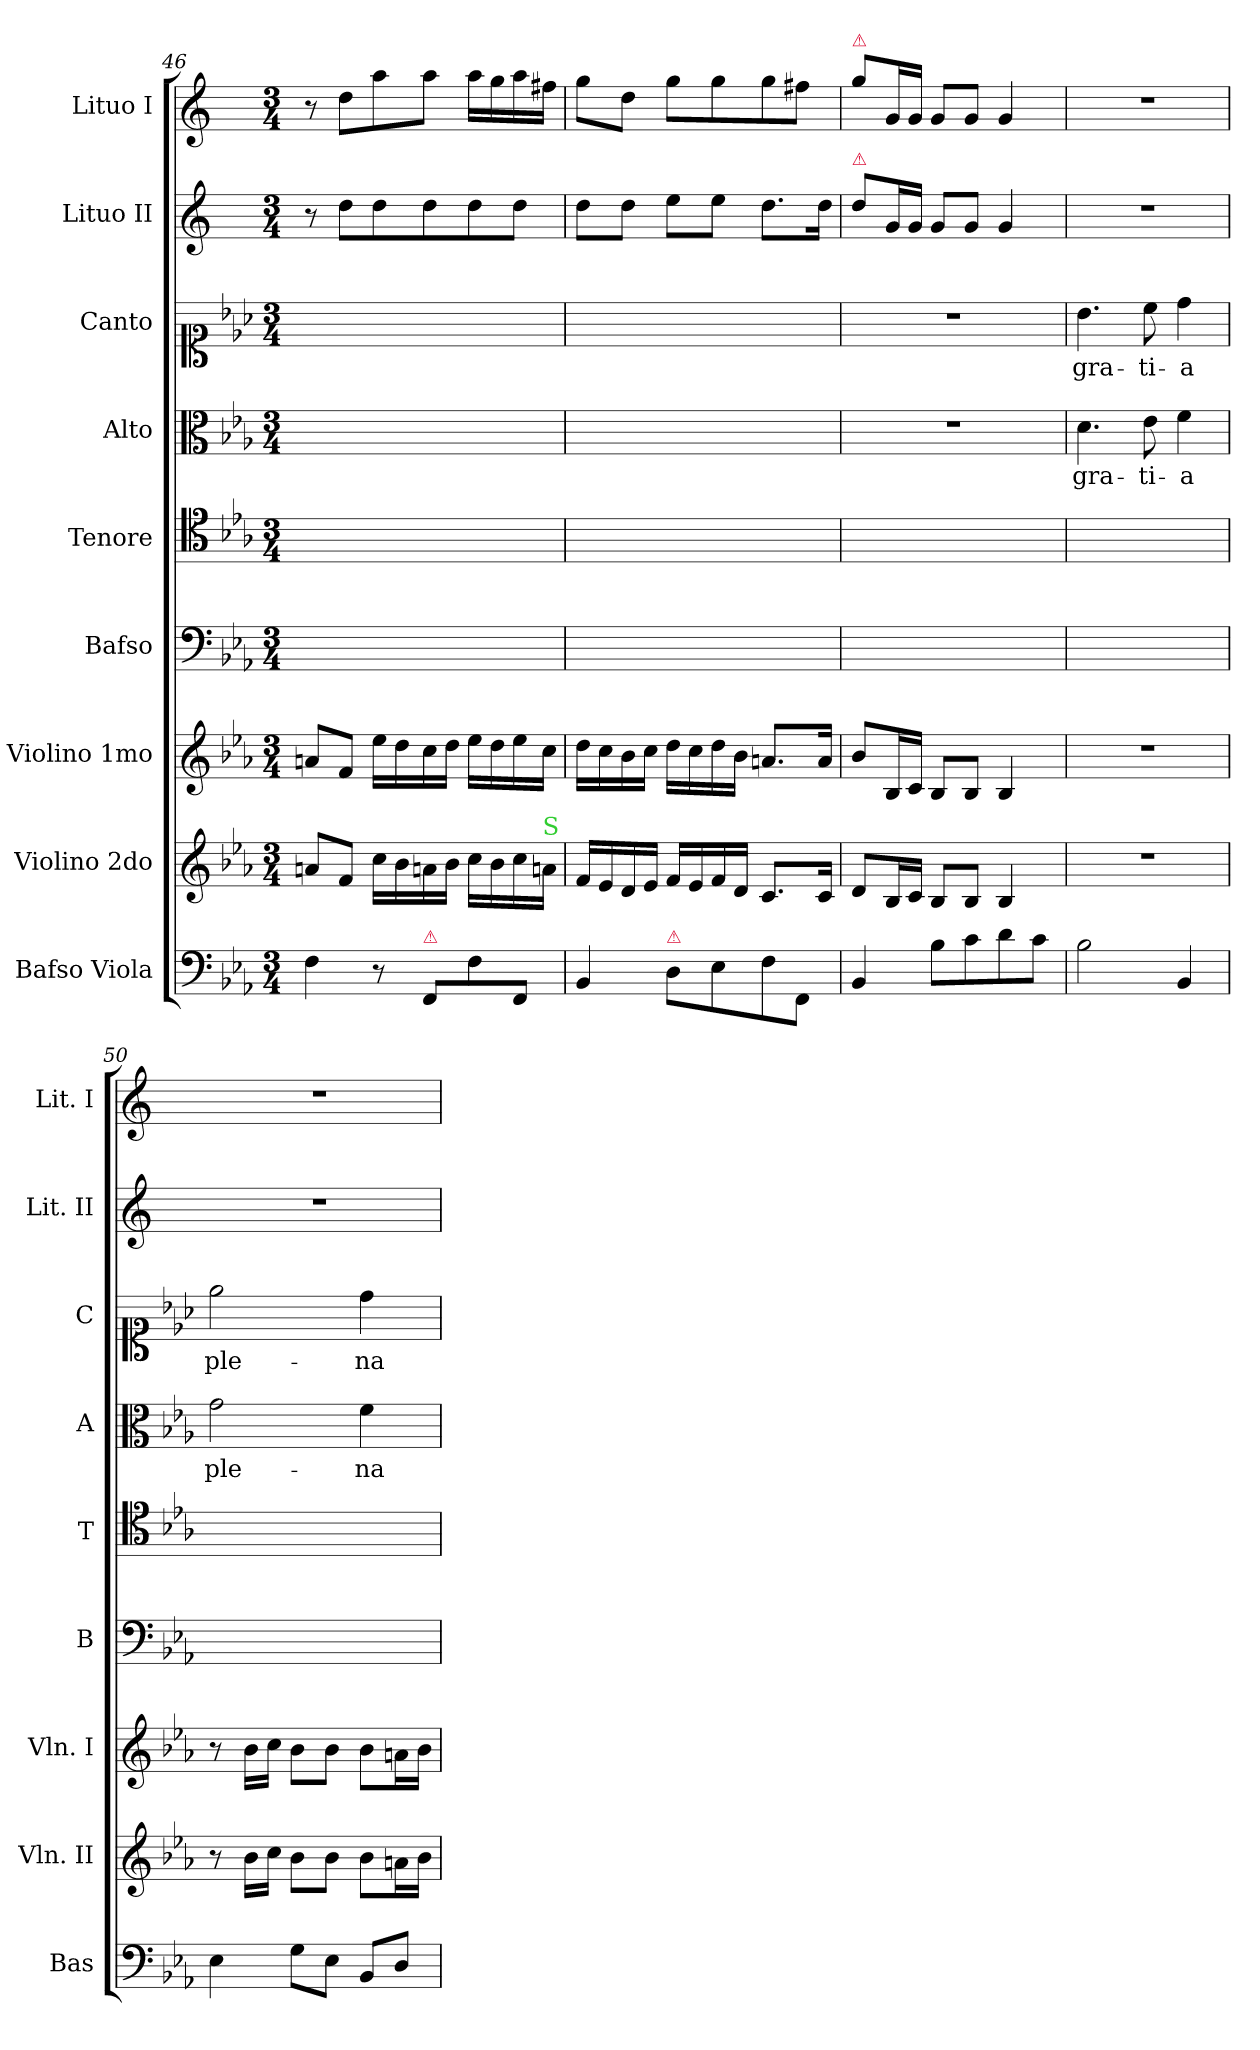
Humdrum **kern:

**kern	**kern	**kern	**kern	**kern	**kern	**text	**kern	**text	**kern	**kern
*part9	*part8	*part7	*part6	*part5	*part4	*part4	*part3	*part3	*part2	*part1
*staff9	*staff8	*staff7	*staff6	*staff5	*staff4	*staff4	*staff3	*staff3	*staff2	*staff1
*I"Bafso Viola	*I"Violino 2do	*I"Violino 1mo	*I"Bafso	*I"Tenore	*I"Alto	*	*I"Canto	*	*I"Lituo II	*I"Lituo I
*I'Bas	*I'Vln. II	*I'Vln. I	*I'B	*I'T	*I'A	*	*I'C	*	*I'Lit. II	*I'Lit. I
*clefF4	*clefG2	*clefG2	*clefF4	*clefC4	*clefC3	*	*clefC1	*	*clefG2	*clefG2
*	*	*	*	*	*	*	*	*	*ITrd-2c-3	*ITrd-2c-3
*k[b-e-a-]	*k[b-e-a-]	*k[b-e-a-]	*k[b-e-a-]	*k[b-e-a-]	*k[b-e-a-]	*	*k[b-e-a-]	*	*k[b-e-a-]	*k[b-e-a-]
*M3/4	*M3/4	*M3/4	*M3/4	*M3/4	*M3/4	*	*M3/4	*	*M3/4	*M3/4
=46	=46	=46	=46	=46	=46	=46	=46	=46	=46	=46
4F\	8an/L	8an/L	2.ryy	2.ryy	2.ryy	.	2.ryy	.	8r	8r
.	8f/J	8f/J	.	.	.	.	.	.	8ff\L	8ff\L
8r	16cc\LL	16ee-\LL	.	.	.	.	.	.	8ff\	8ccc\
.	16b-\	16dd\	.	.	.	.	.	.	.	.
!LO:TX:a:color=crimson:t=⚠	!	!	!	!	!	!	!	!	!	!
8FF/L	16an\	16cc\	.	.	.	.	.	.	8ff\	8ccc\J
.	16b-\JJ	16dd\JJ	.	.	.	.	.	.	.	.
8F\	16cc\LL	16ee-\LL	.	.	.	.	.	.	8ff\	16ccc\LL
.	16b-\	16dd\	.	.	.	.	.	.	.	16bb-\
8FF/J	16cc\	16ee-\	.	.	.	.	.	.	8ff\J	16ccc\
!	!LO:TX:a:color=limegreen:t=S	!	!	!	!	!	!	!	!	!
.	16an\JJ	16cc\JJ	.	.	.	.	.	.	.	16aan\JJ
=47	=47	=47	=47	=47	=47	=47	=47	=47	=47	=47
4BB-/	16f/LL	16dd\LL	2.ryy	2.ryy	2.ryy	.	2.ryy	.	8ff\L	8bb-\L
.	16e-/	16cc\	.	.	.	.	.	.	.	.
.	16d/	16b-\	.	.	.	.	.	.	8ff\J	8ff\J
.	16e-/JJ	16cc\JJ	.	.	.	.	.	.	.	.
!LO:TX:a:color=crimson:t=⚠	!	!	!	!	!	!	!	!	!	!
8D\L	16f/LL	16dd\LL	.	.	.	.	.	.	8gg\L	8bb-\L
.	16e-/	16cc\	.	.	.	.	.	.	.	.
8E-\	16f/	16dd\	.	.	.	.	.	.	8gg\J	8bb-\
.	16d/JJ	16b-\JJ	.	.	.	.	.	.	.	.
8F\	8.c/L	8.an/L	.	.	.	.	.	.	8.ff\L	8bb-\
8FF/J	.	.	.	.	.	.	.	.	.	8aan\J
.	16c/Jk	16a/Jk	.	.	.	.	.	.	16ff\Jk	.
=48	=48	=48	=48	=48	=48	=48	=48	=48	=48	=48
!	!	!	!	!	!	!	!	!	!	!LO:TX:a:color=crimson:t=⚠
!	!	!	!	!	!	!	!	!	!LO:TX:a:color=crimson:t=⚠	!
4BB-/	8d/L	8b-/L	2.ryy	2.ryy	2.r	.	2.r	.	8ff\L	8bb-\L
.	16B-/L	16B-/L	.	.	.	.	.	.	16b-/L	16b-/L
.	16c/JJ	16c/JJ	.	.	.	.	.	.	16b-/JJ	16b-/JJ
8B-\L	8B-/L	8B-/L	.	.	.	.	.	.	8b-/L	8b-/L
8c\	8B-/J	8B-/J	.	.	.	.	.	.	8b-/J	8b-/J
8d\	4B-/	4B-/	.	.	.	.	.	.	4b-/	4b-/
8c\J	.	.	.	.	.	.	.	.	.	.
=49	=49	=49	=49	=49	=49	=49	=49	=49	=49	=49
2B-\	2.r	2.r	2.ryy	2.ryy	4.d\	gra-	4.b-\	gra-	2.r	2.r
.	.	.	.	.	8e-\	-ti-	8cc\	-ti-	.	.
4BB-/	.	.	.	.	4f\	-a	4dd\	-a	.	.
=50	=50	=50	=50	=50	=50	=50	=50	=50	=50	=50
4E-\	8r	8r	2.ryy	2.ryy	2g\	ple-	2ee-\	ple-	2.r	2.r
.	16b-\LL	16b-\LL	.	.	.	.	.	.	.	.
.	16cc\JJ	16cc\JJ	.	.	.	.	.	.	.	.
8G\L	8b-\L	8b-\L	.	.	.	.	.	.	.	.
8E-\J	8b-\J	8b-\J	.	.	.	.	.	.	.	.
8BB-/L	8b-\L	8b-\L	.	.	4f\	-na	4dd\	-na	.	.
8D/J	16an\L	16an\L	.	.	.	.	.	.	.	.
.	16b-\JJ	16b-\JJ	.	.	.	.	.	.	.	.
=	=	=	=	=	=	=	=	=	=	=
*-	*-	*-	*-	*-	*-	*-	*-	*-	*-	*-
